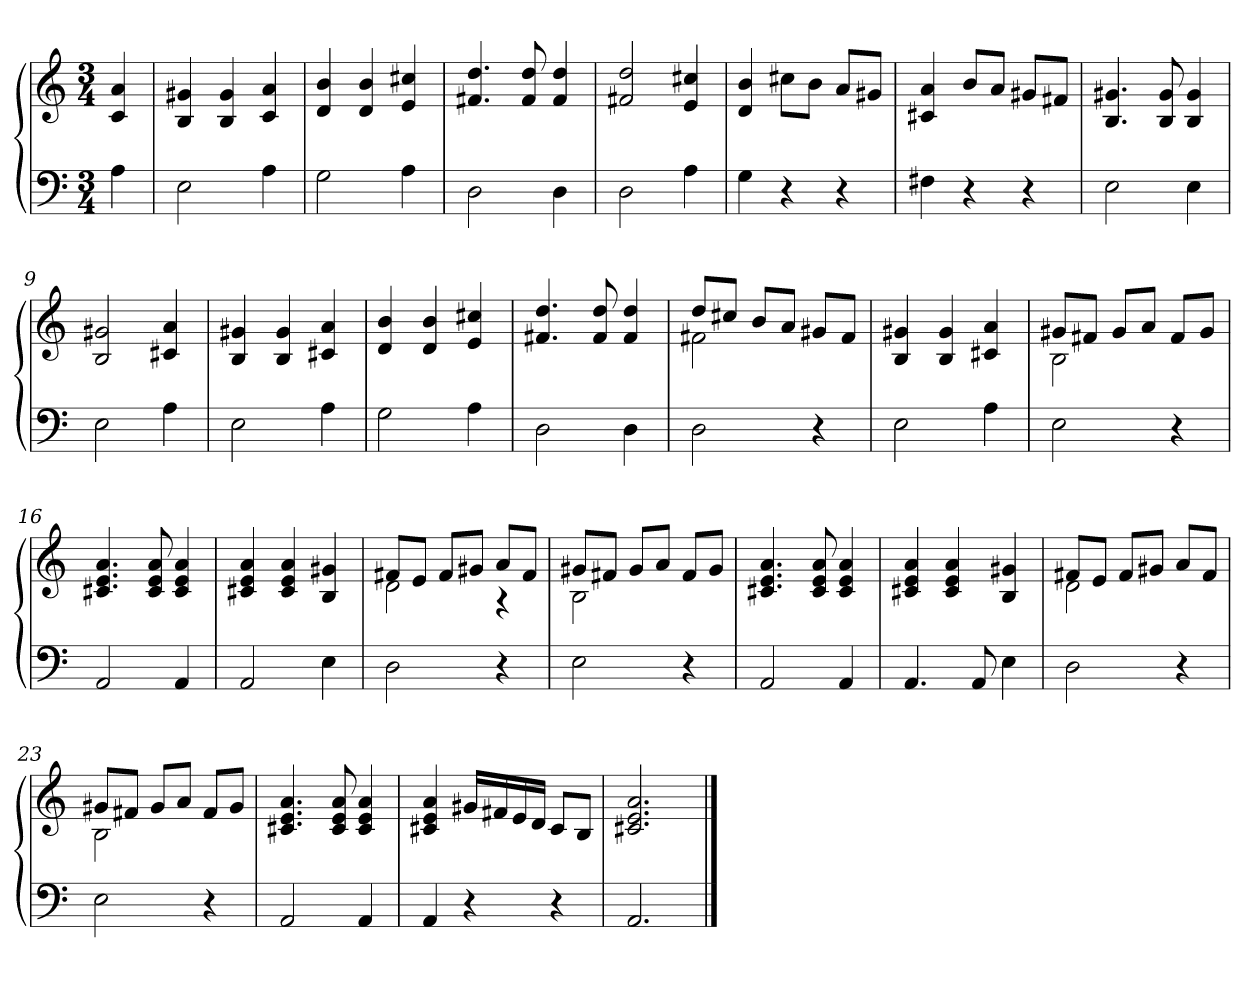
**kern	**kern
*part1	*part1
*staff2	*staff1
*clefF4	*clefG2
*k[]	*k[]
*M3/4	*M3/4
=1	=1
4A\	4c/ 4a/
=2	=2
2E\	4B/ 4g#X/
.	4B/ 4g#/
4A\	4c/ 4a/
=3	=3
2G\	4d/ 4b/
.	4d/ 4b/
4A\	4e/ 4cc#X/
=4	=4
2D\	4.f#X/ 4.dd/
.	8f#/ 8dd/
4D\	4f#/ 4dd/
=5	=5
2D\	2f#X/ 2dd/
4A\	4e/ 4cc#X/
=6	=6
4G\	4d/ 4b/
4r	8cc#X\L
.	8b\J
4r	8a/L
.	8g#X/J
!!LO:LB:g=z
=7	=7
4F#X\	4c#X/ 4a/
4r	8b/L
.	8a/J
4r	8g#X/L
.	8f#X/J
=8	=8
2E\	4.B/ 4.g#X/
.	8B/ 8g#/
4E\	4B/ 4g#/
=9	=9
2E\	2B/ 2g#X/
4A\	4c#X/ 4a/
=10	=10
2E\	4B/ 4g#X/
.	4B/ 4g#/
4A\	4c#X/ 4a/
=11	=11
2G\	4d/ 4b/
.	4d/ 4b/
4A\	4e/ 4cc#X/
=12	=12
2D\	4.f#X/ 4.dd/
.	8f#/ 8dd/
4D\	4f#/ 4dd/
!!LO:LB:g=z
=13	=13
*	*^
2D\	8dd/L	2f#X\
.	8cc#X/J	.
.	8b/L	.
.	8a/J	.
4r	8g#X/L	4ryy
.	8f#/J	.
*	*v	*v
=14	=14
2E\	4B/ 4g#X/
.	4B/ 4g#/
4A\	4c#X/ 4a/
=15	=15
*	*^
2E\	8g#X/L	2B\
.	8f#X/J	.
.	8g#/L	.
.	8a/J	.
4r	8f#/L	4ryy
.	8g#/J	.
*	*v	*v
=16	=16
2AA/	4.c#X/ 4.e/ 4.a/
.	8c#/ 8e/ 8a/
4AA/	4c#/ 4e/ 4a/
=17	=17
2AA/	4c#X/ 4e/ 4a/
.	4c#/ 4e/ 4a/
4E\	4B/ 4g#X/
!!LO:LB:g=z
=18	=18
*	*^
2D\	8f#X/L	2d\
.	8e/J	.
.	8f#/L	.
.	8g#X/J	.
4r	8a/L	4r
.	8f#/J	.
=19	=19	=19
2E\	8g#X/L	2B\
.	8f#X/J	.
.	8g#/L	.
.	8a/J	.
4r	8f#/L	4ryy
.	8g#/J	.
*	*v	*v
=20	=20
2AA/	4.c#X/ 4.e/ 4.a/
.	8c#/ 8e/ 8a/
4AA/	4c#/ 4e/ 4a/
=21	=21
4.AA/	4c#X/ 4e/ 4a/
.	4c#/ 4e/ 4a/
8AA/	.
4E\	4B/ 4g#X/
=22	=22
*	*^
2D\	8f#X/L	2d\
.	8e/J	.
.	8f#/L	.
.	8g#X/J	.
4r	8a/L	4ryy
.	8f#/J	.
!!LO:LB:g=z	!!
=23	=23	=23
2E\	8g#X/L	2B\
.	8f#X/J	.
.	8g#/L	.
.	8a/J	.
4r	8f#/L	4ryy
.	8g#/J	.
*	*v	*v
=24	=24
2AA/	4.c#X/ 4.e/ 4.a/
.	8c#/ 8e/ 8a/
4AA/	4c#/ 4e/ 4a/
=25	=25
4AA/	4c#X/ 4e/ 4a/
4r	16g#X/LL
.	16f#X/
.	16e/
.	16d/JJ
4r	8c#/L
.	8B/J
=26	=26
2.AA/	2.c#X/ 2.e/ 2.a/
==	==
*-	*-
